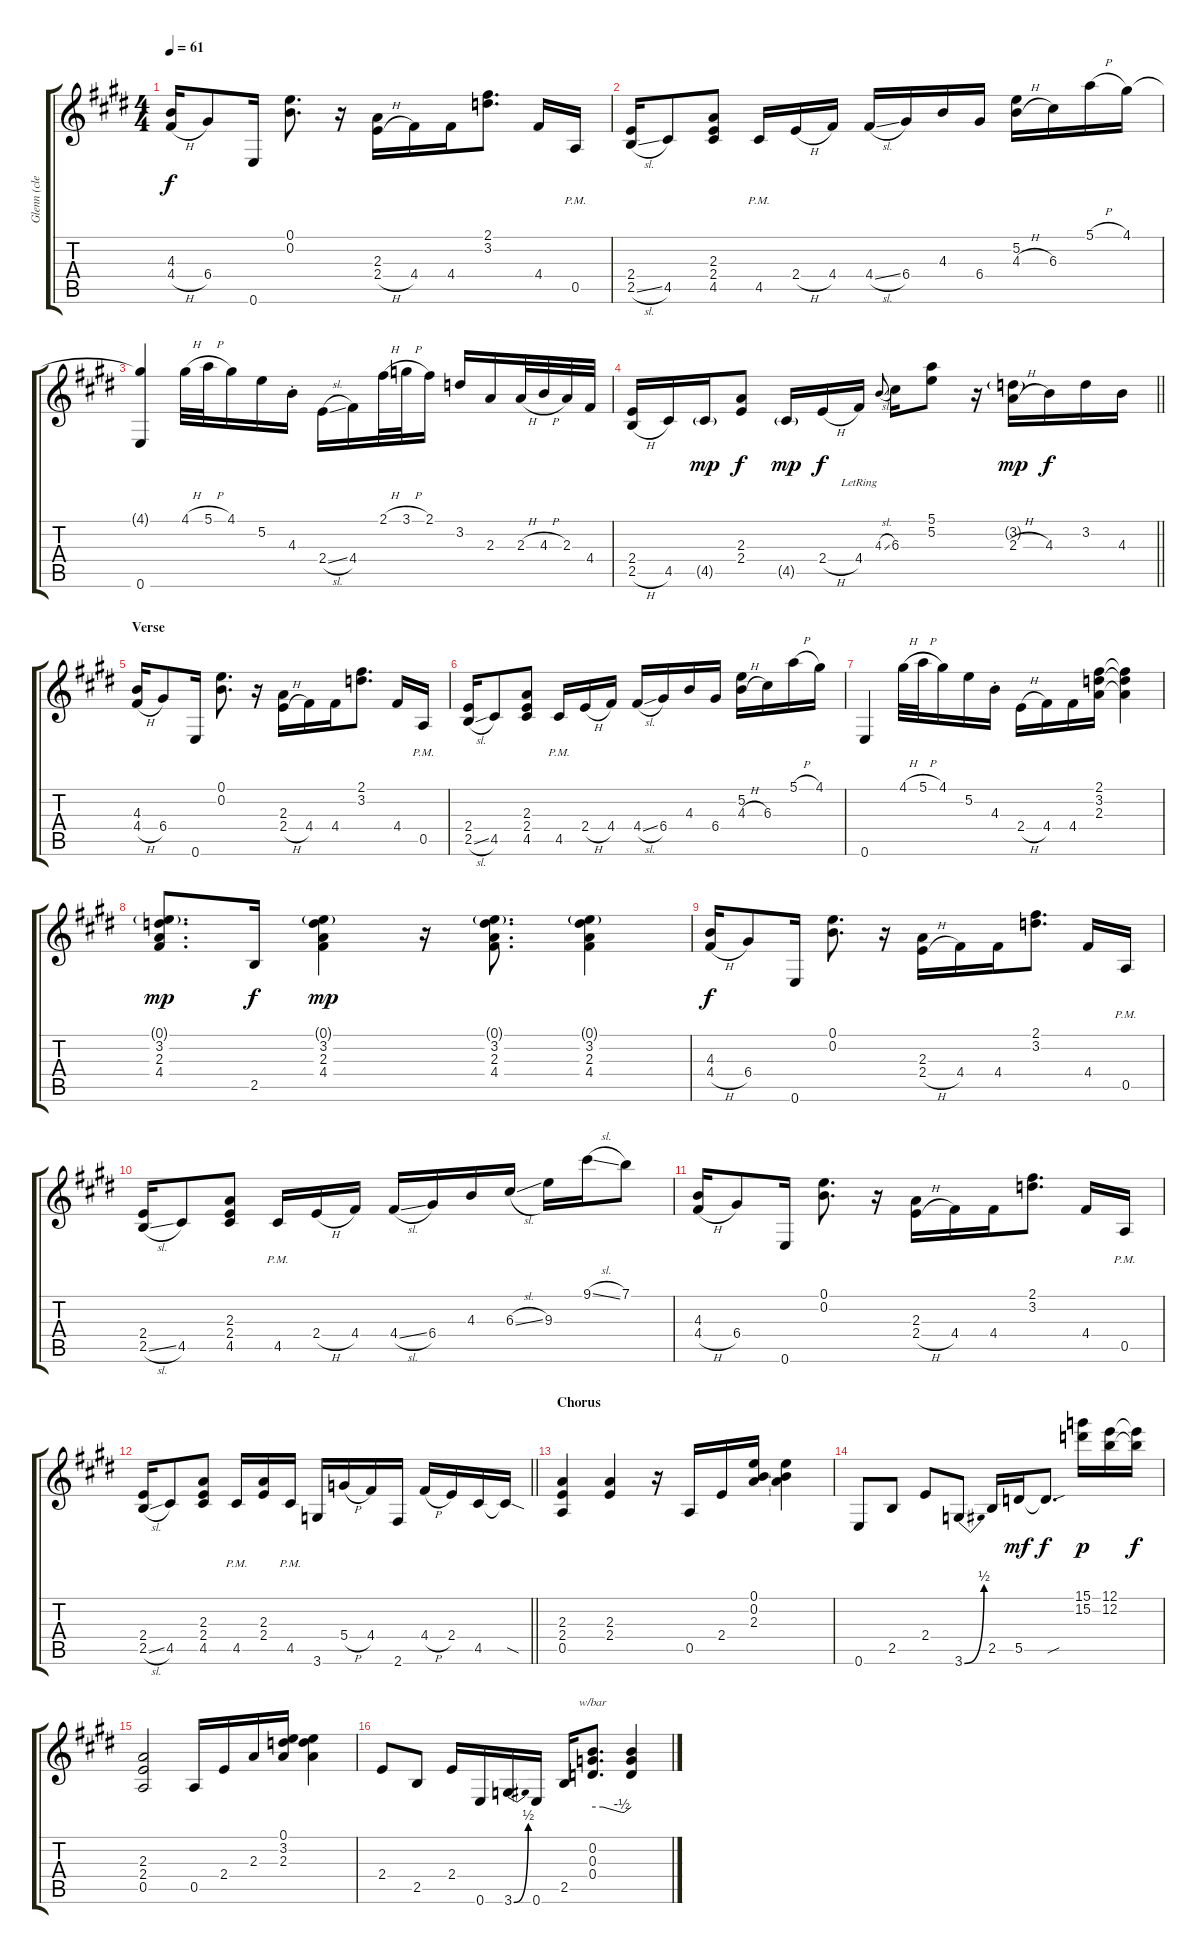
\track ("Glenn (clean)" "Glenn (cle") {instrument electricguitarjazz}
\staff {score tabs}
\tuning (E4 B3 G3 D3 A2 E2) {hide}
\ts (4 4)
\tempo 61
\clef g2
\ks e
(4.3 4.4{h}).16{dy f instrument electricguitarjazz} 6.4.8 0.6.16 (0.1 0.2).8{d} r.16 (2.3 2.4{h}).16 4.4.16 4.4.16 (2.1 3.2).8{d} 4.4.16 0.5{pm}.16 |
(2.4 2.5{sl}).16 4.5.8 (2.3 2.4 4.5).8 4.5{pm}.16 2.4{h}.16 4.4.16 4.4{sl}.16 6.4.16 4.3.16 6.4.16 (5.2 4.3{h}).16 6.3.16 5.1{h}.16 4.1.16 |
(4.1{t} 0.6).4 4.1{h}.32 5.1{h}.32 4.1.16 5.2.16 4.3{st}.16 2.4{sl}.16 4.4.16 2.1{h}.32 3.1{h}.32 2.1.16 3.2.16 2.3.16 2.3{h}.32 4.3{h}.32 2.3.32 4.4.32 |
\barLineRight lightlight
(2.4 2.5{h}).16 4.5.16 4.5{g}.16{dy mp} (2.3 2.4).8{dy f} 4.5{g}.16{dy mp} 2.4{h}.16{dy f} 4.4{lr}.16 4.3{sl}.8{gr onbeat} 6.3.16 (5.1 5.2).8 r.16 (3.2{g} 2.3{h}).16{dy mp} 4.3.16{dy f} 3.2.16 4.3.16 |
\section ("" "Verse")
(4.3 4.4{h}).16 6.4.8 0.6.16 (0.1 0.2).8{d} r.16 (2.3 2.4{h}).16 4.4.16 4.4.16 (2.1 3.2).8{d} 4.4.16 0.5{pm}.16 |
(2.4 2.5{sl}).16 4.5.8 (2.3 2.4 4.5).8 4.5{pm}.16 2.4{h}.16 4.4.16 4.4{sl}.16 6.4.16 4.3.16 6.4.16 (5.2 4.3{h}).16 6.3.16 5.1{h}.16 4.1.16 |
0.6.4 4.1{h}.32 5.1{h}.32 4.1.16 5.2.16 4.3{st}.16 2.4{h}.16 4.4.16 4.4.16 (2.1 3.2 2.3).16 (2.1{t} 3.2{t} 2.3{t}).4 |
(0.1{g} 3.2 2.3 4.4).8{d dy mp} 2.5.16{dy f} (0.1{g} 3.2 2.3 4.4).4{dy mp} r.16 (0.1{g} 3.2 2.3 4.4).8{d} (0.1{g} 3.2 2.3 4.4).4 |
(4.3 4.4{h}).16{dy f} 6.4.8 0.6.16 (0.1 0.2).8{d} r.16 (2.3 2.4{h}).16 4.4.16 4.4.16 (2.1 3.2).8{d} 4.4.16 0.5{pm}.16 |
(2.4 2.5{sl}).16 4.5.8 (2.3 2.4 4.5).8 4.5{pm}.16 2.4{h}.16 4.4.16 4.4{sl}.16 6.4.16 4.3.16 6.3{sl}.16 9.3.16 9.1{sl}.16 7.1.8 |
(4.3 4.4{h}).16 6.4.8 0.6.16 (0.1 0.2).8{d} r.16 (2.3 2.4{h}).16 4.4.16 4.4.16 (2.1 3.2).8{d} 4.4.16 0.5{pm}.16 |
\barLineRight lightlight
(2.4 2.5{sl}).16 4.5.8 (2.3 2.4 4.5).8 4.5{pm}.16 (2.3 2.4).16 4.5{pm}.16 3.6.16 5.4{h}.16 4.4.16 2.6.16 4.4{h}.16 2.4.16 4.5.16 4.5{sod t}.16 |
\section ("" "Chorus")
(2.3 2.4 0.5).4 (2.3 2.4).4 r.16 0.5.16 2.4.16 (0.1 0.2 2.3).16 (0.1{t} 0.2{t} 2.3{t}).4 |
0.6.8 2.5.8 2.4.8 3.6{be (bend 0 0 60 2)}.8 2.5.16 5.5.16{dy mf} 5.5{sou t}.8{d dy f} (15.1 15.2).16{dy p} (12.1 12.2).16 (12.1{t} 12.2{t}).16{dy f} |
(2.3 2.4 0.5).2 0.5.16 2.4.16 2.3.16 (0.1 3.2 2.3).16 (0.1{t} 3.2{t} 2.3{t}).4 |
2.4.8 2.5.8 2.4.16 0.6.16 3.6{be (bend 0 0 60 2)}.16 0.6.16 2.5.16 (0.2 0.3 0.4).8{d tbe (custom default 0 0 16 0 45 -2 49 -2 60 0)} (0.2{t} 0.3{t} 0.4{t}).4
